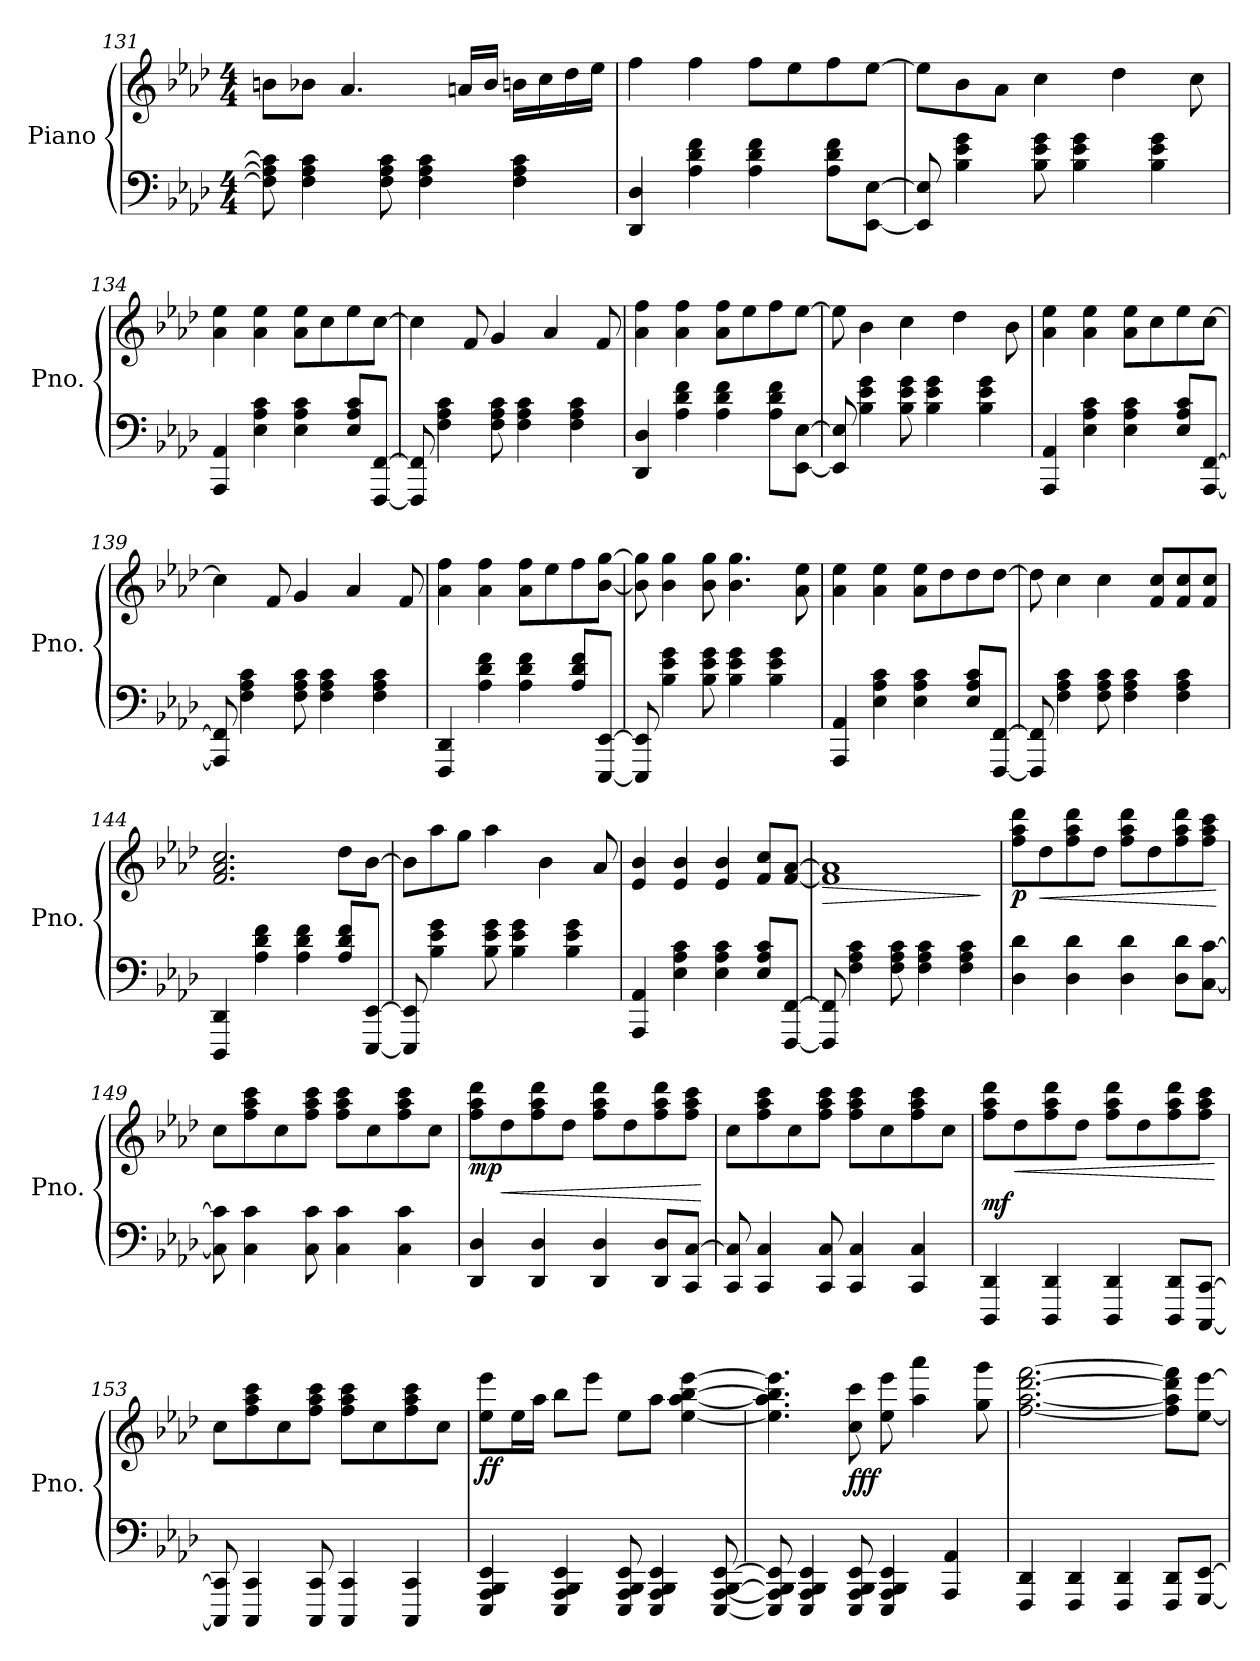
**kern	**kern	**dynam
*part1	*part1	*part1
*staff2	*staff1	*staff1/2
*I"Piano	*	*
*I'Pno.	*	*
*clefF4	*clefG2	*
*k[b-e-a-d-]	*k[b-e-a-d-]	*
*M4/4	*M4/4	*
=131	=131	=131
8F\] 8A-\] 8c\]	8bn\L	.
4F\ 4A-\ 4c\	8b-X\J	.
.	4.a-/	.
8F\ 8A-\ 8c\	.	.
4F\ 4A-\ 4c\	.	.
.	16an/LL	.
.	16b-/JJ	.
4F\ 4A-\ 4c\	16bn\LL	.
.	16cc\	.
.	16dd-\	.
.	16ee-\JJ	.
=132	=132	=132
4DD-/ 4D-/	4ff\	.
4A-\ 4d-\ 4f\	4ff\	.
4A-\ 4d-\ 4f\	8ff\L	.
.	8ee-\	.
8A-\ 8d-\ 8f\L	8ff\	.
[8EE-\ [8E-\J	[8ee-\J	.
=133	=133	=133
8EE-/] 8E-/]	8ee-\L]	.
4B-\ 4e-\ 4g\	8b-\	.
.	8a-\J	.
8B-\ 8e-\ 8g\	4cc\	.
4B-\ 4e-\ 4g\	.	.
.	4dd-\	.
4B-\ 4e-\ 4g\	.	.
.	8cc\	.
=134	=134	=134
4AAA-/ 4AA-/	4a-\ 4ee-\	.
4E-\ 4A-\ 4c\	4a-\ 4ee-\	.
4E-\ 4A-\ 4c\	8a-\ 8ee-\L	.
.	8cc\	.
8E-/ 8A-/ 8c/L	8ee-\	.
[8FFF/ [8FF/J	[8cc\J	.
!!LO:LB:g=z
=135	=135	=135
8FFF/] 8FF/]	4cc\]	.
4F\ 4A-\ 4c\	.	.
.	8f/	.
8F\ 8A-\ 8c\	4g/	.
4F\ 4A-\ 4c\	.	.
.	4a-/	.
4F\ 4A-\ 4c\	.	.
.	8f/	.
=136	=136	=136
4DD-/ 4D-/	4a-\ 4ff\	.
4A-\ 4d-\ 4f\	4a-\ 4ff\	.
4A-\ 4d-\ 4f\	8a-\ 8ff\L	.
.	8ee-\	.
8A-\ 8d-\ 8f\L	8ff\	.
[8EE-\ [8E-\J	[8ee-\J	.
=137	=137	=137
8EE-/] 8E-/]	8ee-\]	.
4B-\ 4e-\ 4g\	4b-\	.
8B-\ 8e-\ 8g\	4cc\	.
4B-\ 4e-\ 4g\	.	.
.	4dd-\	.
4B-\ 4e-\ 4g\	.	.
.	8b-\	.
=138	=138	=138
4AAA-/ 4AA-/	4a-\ 4ee-\	.
4E-\ 4A-\ 4c\	4a-\ 4ee-\	.
4E-\ 4A-\ 4c\	8a-\ 8ee-\L	.
.	8cc\	.
8E-/ 8A-/ 8c/L	8ee-\	.
[8AAA-/ [8FF/J	[8cc\J	.
=139	=139	=139
8AAA-/] 8FF/]	4cc\]	.
4F\ 4A-\ 4c\	.	.
.	8f/	.
8F\ 8A-\ 8c\	4g/	.
4F\ 4A-\ 4c\	.	.
.	4a-/	.
4F\ 4A-\ 4c\	.	.
.	8f/	.
!!LO:PB:g=z
=140	=140	=140
4FFF/ 4DD-/	4a-\ 4ff\	.
4A-\ 4d-\ 4f\	4a-\ 4ff\	.
4A-\ 4d-\ 4f\	8a-\ 8ff\L	.
.	8ee-\	.
8A-/ 8d-/ 8f/L	8ff\	.
[8EEE-/ [8EE-/J	[8b-\ [8gg\J	.
=141	=141	=141
8EEE-/] 8EE-/]	8b-\] 8gg\]	.
4B-\ 4e-\ 4g\	4b-\ 4gg\	.
8B-\ 8e-\ 8g\	8b-\ 8gg\	.
4B-\ 4e-\ 4g\	4.b-\ 4.gg\	.
4B-\ 4e-\ 4g\	.	.
.	8a-\ 8ee-\	.
=142	=142	=142
4AAA-/ 4AA-/	4a-\ 4ee-\	.
4E-\ 4A-\ 4c\	4a-\ 4ee-\	.
4E-\ 4A-\ 4c\	8a-\ 8ee-\L	.
.	8dd-\	.
8E-/ 8A-/ 8c/L	8dd-\	.
[8FFF/ [8FF/J	[8dd-\J	.
=143	=143	=143
8FFF/] 8FF/]	8dd-\]	.
4F\ 4A-\ 4c\	4cc\	.
8F\ 8A-\ 8c\	4cc\	.
4F\ 4A-\ 4c\	.	.
.	8f/ 8cc/L	.
4F\ 4A-\ 4c\	8f/ 8cc/	.
.	8f/ 8cc/J	.
=144	=144	=144
4DDD-/ 4DD-/	2.f/ 2.a-/ 2.cc/	.
4A-\ 4d-\ 4f\	.	.
4A-\ 4d-\ 4f\	.	.
8A-/ 8d-/ 8f/L	8dd-\L	.
[8EEE-/ [8EE-/J	[8b-\J	.
!!LO:LB:g=z
=145	=145	=145
8EEE-/] 8EE-/]	8b-\L]	.
4B-\ 4e-\ 4g\	8aa-\	.
.	8gg\J	.
8B-\ 8e-\ 8g\	4aa-\	.
4B-\ 4e-\ 4g\	.	.
.	4b-\	.
4B-\ 4e-\ 4g\	.	.
.	8a-/	.
=146	=146	=146
4AAA-/ 4AA-/	4e-/ 4b-/	.
4E-\ 4A-\ 4c\	4e-/ 4b-/	.
4E-\ 4A-\ 4c\	4e-/ 4b-/	.
8E-/ 8A-/ 8c/L	8f/ 8cc/L	.
[8FFF/ [8FF/J	[8f/ [8a-/J	.
=147	=147	=147
!	!	!LO:HP:b
8FFF/] 8FF/]	1f] 1a-]	>
4F\ 4A-\ 4c\	.	.
8F\ 8A-\ 8c\	.	.
4F\ 4A-\ 4c\	.	.
4F\ 4A-\ 4c\	.	.
.	.	]
=148	=148	=148
!	!	!LO:DY:b
4D-\ 4d-\	8ff\ 8aa-\ 8ddd-\L	p
!	!	!LO:HP:b
.	8dd-\	<
4D-\ 4d-\	8ff\ 8aa-\ 8ddd-\	.
.	8dd-\J	.
4D-\ 4d-\	8ff\ 8aa-\ 8ddd-\L	.
.	8dd-\	.
8D-\ 8d-\L	8ff\ 8aa-\ 8ddd-\	.
[8C\ [8c\J	8ff\ 8aa-\ 8ccc\J	.
.	.	[
=149	=149	=149
8C\] 8c\]	8cc\L	.
4C\ 4c\	8ff\ 8aa-\ 8ccc\	.
.	8cc\	.
8C\ 8c\	8ff\ 8aa-\ 8ccc\J	.
4C\ 4c\	8ff\ 8aa-\ 8ccc\L	.
.	8cc\	.
4C\ 4c\	8ff\ 8aa-\ 8ccc\	.
.	8cc\J	.
!!LO:LB:g=z
=150	=150	=150
!	!	!LO:DY:b
4DD-/ 4D-/	8ff\ 8aa-\ 8ddd-\L	mp
!	!	!LO:HP:b
.	8dd-\	<
4DD-/ 4D-/	8ff\ 8aa-\ 8ddd-\	.
.	8dd-\J	.
4DD-/ 4D-/	8ff\ 8aa-\ 8ddd-\L	.
.	8dd-\	.
8DD-/ 8D-/L	8ff\ 8aa-\ 8ddd-\	.
8CC/ [8C/J	8ff\ 8aa-\ 8ccc\J	.
.	.	[
=151	=151	=151
8CC/ 8C/]	8cc\L	.
4CC/ 4C/	8ff\ 8aa-\ 8ccc\	.
.	8cc\	.
8CC/ 8C/	8ff\ 8aa-\ 8ccc\J	.
4CC/ 4C/	8ff\ 8aa-\ 8ccc\L	.
.	8cc\	.
4CC/ 4C/	8ff\ 8aa-\ 8ccc\	.
.	8cc\J	.
=152	=152	=152
!	!	!LO:DY:a=2
4DDD-/ 4DD-/	8ff\ 8aa-\ 8ddd-\L	mf
!	!	!LO:HP:b
.	8dd-\	<
4DDD-/ 4DD-/	8ff\ 8aa-\ 8ddd-\	.
.	8dd-\J	.
4DDD-/ 4DD-/	8ff\ 8aa-\ 8ddd-\L	.
.	8dd-\	.
8DDD-/ 8DD-/L	8ff\ 8aa-\ 8ddd-\	.
[8CCC/ [8CC/J	8ff\ 8aa-\ 8ccc\J	.
.	.	[
=153	=153	=153
8CCC/] 8CC/]	8cc\L	.
4CCC/ 4CC/	8ff\ 8aa-\ 8ccc\	.
.	8cc\	.
8CCC/ 8CC/	8ff\ 8aa-\ 8ccc\J	.
4CCC/ 4CC/	8ff\ 8aa-\ 8ccc\L	.
.	8cc\	.
4CCC/ 4CC/	8ff\ 8aa-\ 8ccc\	.
.	8cc\J	.
!!LO:LB:g=z
=154	=154	=154
!	!	!LO:DY:b
4EEE-/ 4AAA-/ 4BBB-/ 4EE-/	8ee-\ 8eee-\L	ff
.	16ee-\L	.
.	16aa-\JJ	.
4EEE-/ 4AAA-/ 4BBB-/ 4EE-/	8bb-\L	.
.	8eee-\J	.
8EEE-/ 8AAA-/ 8BBB-/ 8EE-/	8ee-\L	.
4EEE-/ 4AAA-/ 4BBB-/ 4EE-/	8aa-\J	.
.	[4ee-\ [4aa-\ [4bb-\ [4eee-\	.
[8EEE-/ [8AAA-/ [8BBB-/ [8EE-/	.	.
=155	=155	=155
8EEE-/] 8AAA-/] 8BBB-/] 8EE-/]	4.ee-\] 4.aa-\] 4.bb-\] 4.eee-\]	.
4EEE-/ 4AAA-/ 4BBB-/ 4EE-/	.	.
!	!	!LO:DY:b
8EEE-/ 8AAA-/ 8BBB-/ 8EE-/	8cc\ 8ccc\	fff
4EEE-/ 4AAA-/ 4BBB-/ 4EE-/	8ee-\ 8eee-\	.
.	4aa-\ 4aaa-\	.
4AAA-/ 4AA-/	.	.
.	8gg\ 8ggg\	.
=156	=156	=156
4FFF/ 4DD-/	[2.ff\ [2.aa-\ [2.ddd-\ [2.fff\	.
4FFF/ 4DD-/	.	.
4FFF/ 4DD-/	.	.
8FFF/ 8DD-/L	8ff\] 8aa-\] 8ddd-\] 8fff\]L	.
[8GGG/ [8EE-/J	[8ee-\ [8eee-\J	.
=	=	=
*-	*-	*-
